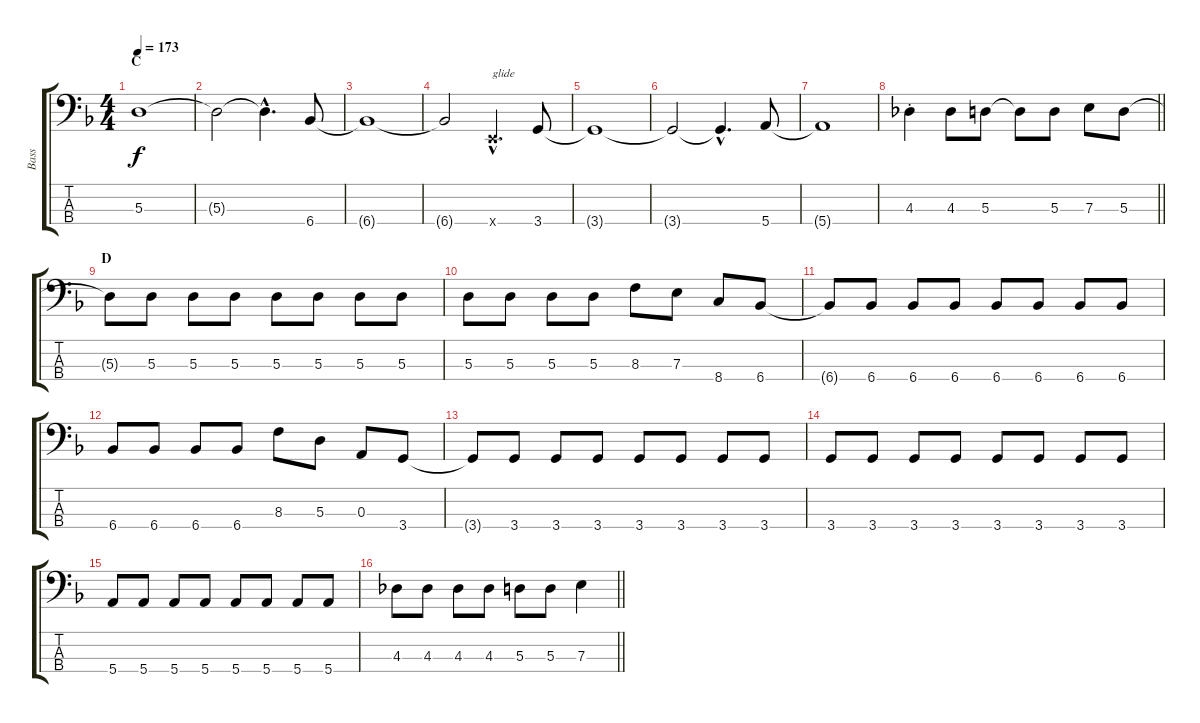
\track ("Bass" "Bass") {instrument electricbasspick}
\staff {score tabs}
\tuning (G2 D2 A1 E1) {hide}
\ts (4 4)
\section ("" "C")
\tempo 173
\clef f4
\ks dminor
5.3.1{dy f} |
5.3{t}.2 5.3{hac t}.4{d} 6.4.8 |
6.4{t}.1 |
6.4{t}.2 0.4{hac x}.4{d txt "glide"} 3.4.8 |
3.4{t}.1 |
3.4{t}.2 3.4{hac t}.4{d} 5.4.8 |
5.4{t}.1 |
\barLineRight lightlight
4.3{st}.4 4.3.8 5.3.8 5.3{t}.8 5.3.8 7.3.8 5.3.8 |
\section ("" "D")
5.3{t}.8 5.3.8 5.3.8 5.3.8 5.3.8 5.3.8 5.3.8 5.3.8 |
5.3.8 5.3.8 5.3.8 5.3.8 8.3.8 7.3.8 8.4.8 6.4.8 |
6.4{t}.8 6.4.8 6.4.8 6.4.8 6.4.8 6.4.8 6.4.8 6.4.8 |
6.4.8 6.4.8 6.4.8 6.4.8 8.3.8 5.3.8 0.3.8 3.4.8 |
3.4{t}.8 3.4.8 3.4.8 3.4.8 3.4.8 3.4.8 3.4.8 3.4.8 |
3.4.8 3.4.8 3.4.8 3.4.8 3.4.8 3.4.8 3.4.8 3.4.8 |
5.4.8 5.4.8 5.4.8 5.4.8 5.4.8 5.4.8 5.4.8 5.4.8 |
\barLineRight lightlight
4.3.8 4.3.8 4.3.8 4.3.8 5.3.8 5.3.8 7.3.4
